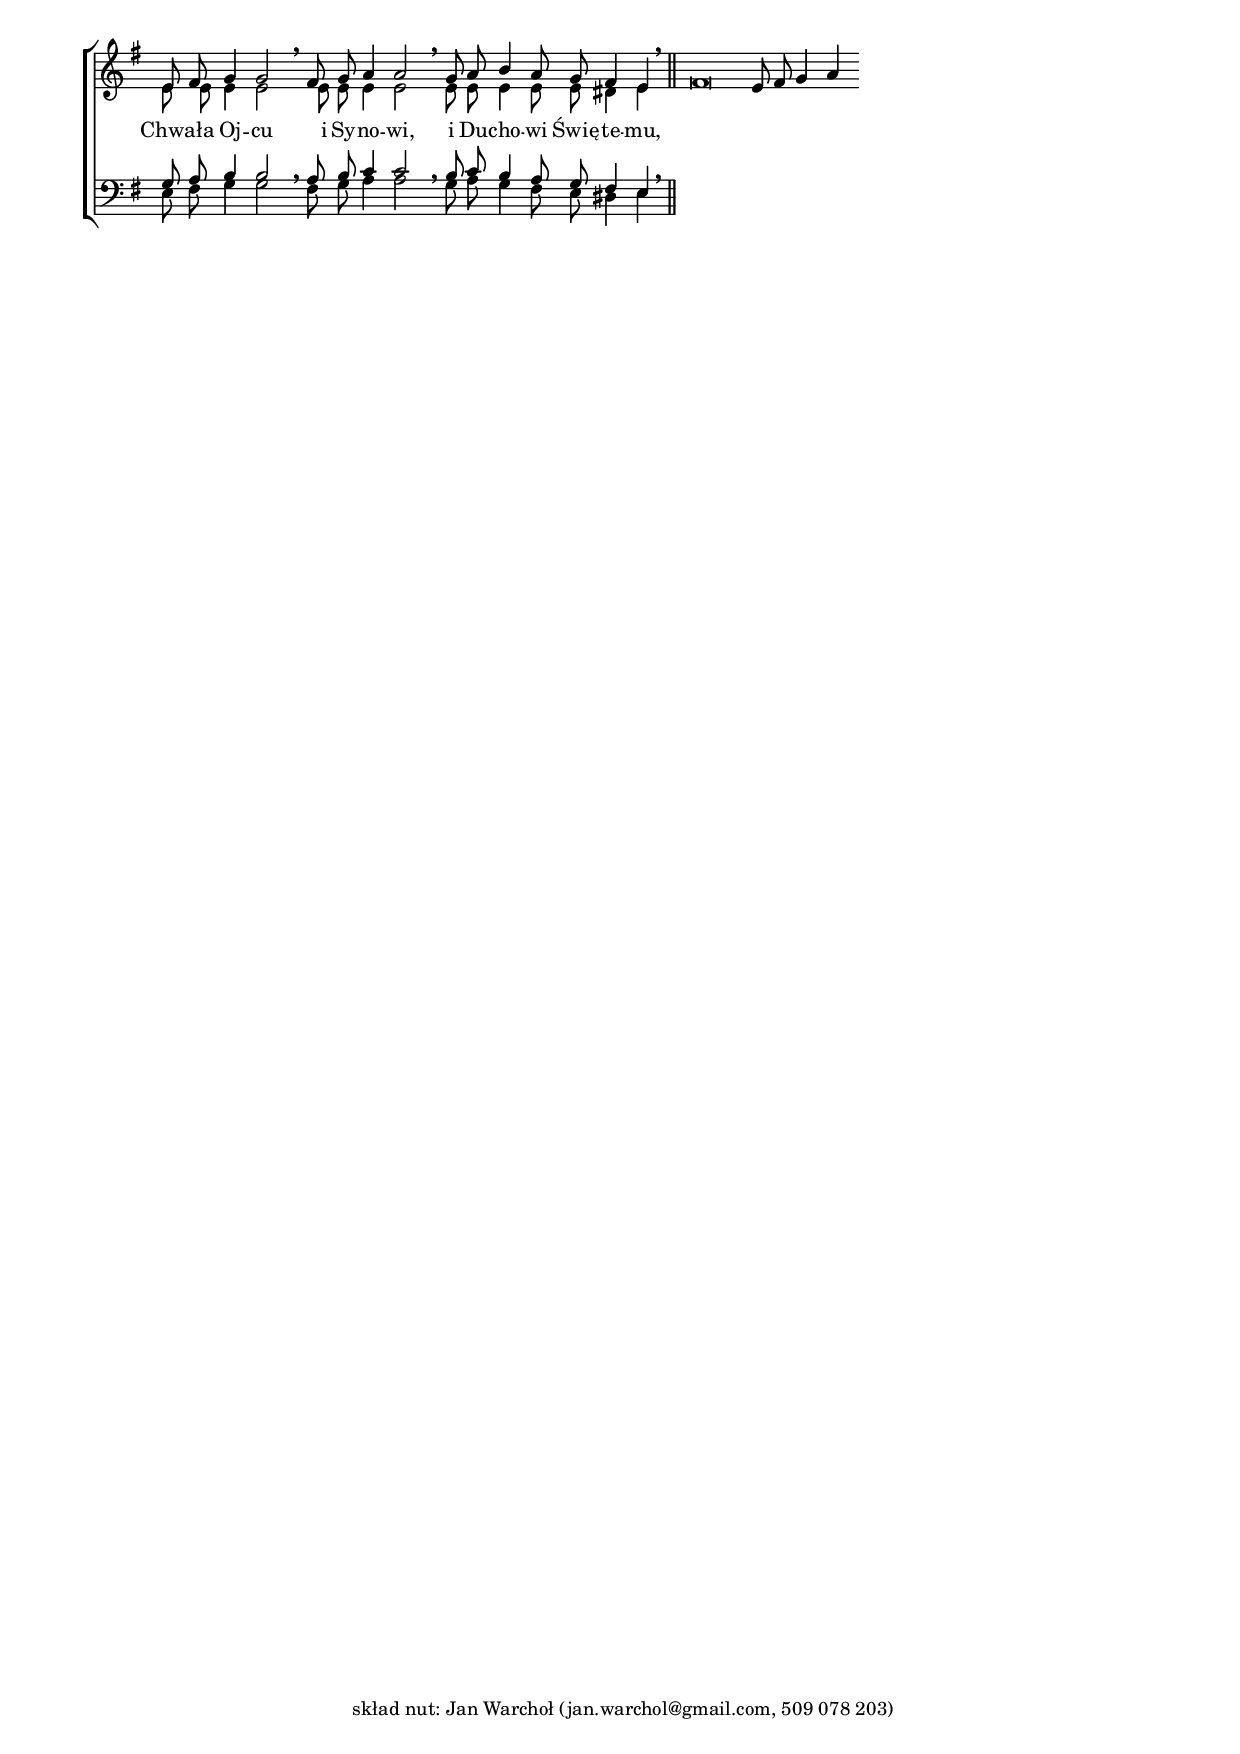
\version "2.17.3"
#(set-global-staff-size 16.5)

\header	{
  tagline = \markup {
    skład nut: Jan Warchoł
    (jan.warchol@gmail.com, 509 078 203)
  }
}

\paper {
  left-margin = 16 \mm
  right-margin = 15 \mm
  %top-markup-spacing #'basic-distance = 10
  %system-system-spacing #'basic-distance = 15
}
%--------------------------------MELODY--------------------------------
sopranomelody =	\relative f' {
  \key e \minor
  e8 fis g4 g2 \breathe
  fis8 g a4 a2 \breathe
  g8 a b4 a8 g fis4 e4 \breathe
  \bar "||"
  fis\breve e8 fis g4 a4
}
altomelody = \relative f' {
  \key e \minor
  e8 e e4 e2 \breathe
  e8 e e4 e2 \breathe
  e8 e e4 e8 e dis4 e4 \breathe
  \bar "||"
}
tenormelody = \relative f {
  \key e \minor
  g8 a8 b4 b2 \breathe
  a8 b c4 c2 \breathe
  b8 c b4 a8 g fis4 e4 \breathe
  \bar "||"
}
bassmelody = \relative f {
  \key e \minor
  e8 fis g4 g2 \breathe
  fis8 g a4 a2 \breathe
  g8 a g4 fis8 e dis4 e4 \breathe
  \bar "||"

}
akordy = \chordmode {
}
%--------------------------------LYRICS--------------------------------
text =  \lyricmode {
  Chwa -- ła Oj -- cu i Sy -- no -- wi,
  i Du -- cho -- wi Świę -- te -- mu,
  "jak była na początku, te" --
  raz i za -- wsze,
  i na wie -- ki wie -- ków
  A -- MEN.
}

stanzas = {}
%--------------------------------ALL-FILE VARIABLE--------------------------------

\score {
  \new ChoirStaff <<
    \new Staff = women <<
      \clef treble
      \new Voice = soprano {
        \voiceOne
        \sopranomelody
      }
      \new Voice = alto {
        \voiceTwo
        \altomelody
      }
    >>
    \new Lyrics \with {
      \override VerticalAxisGroup #'staff-affinity = #CENTER
      \override VerticalAxisGroup #'nonstaff-relatedstaff-spacing #'padding = #1
    }
    \lyricsto alto \text

    \new Staff = men <<
      \clef bass
      \new Voice = tenor {
        \voiceOne
        \tenormelody
      }
      \new Voice = bass {
        \voiceTwo
        \bassmelody
      }
    >>
  >>
  \layout {
    indent = 0\cm
    \context {
      \Score
      timing = ##f
      barAlways = ##t
      defaultBarType = ""
    }
    \context {
      \Staff \remove "Time_signature_engraver"
    }
  }
}

\stanzas